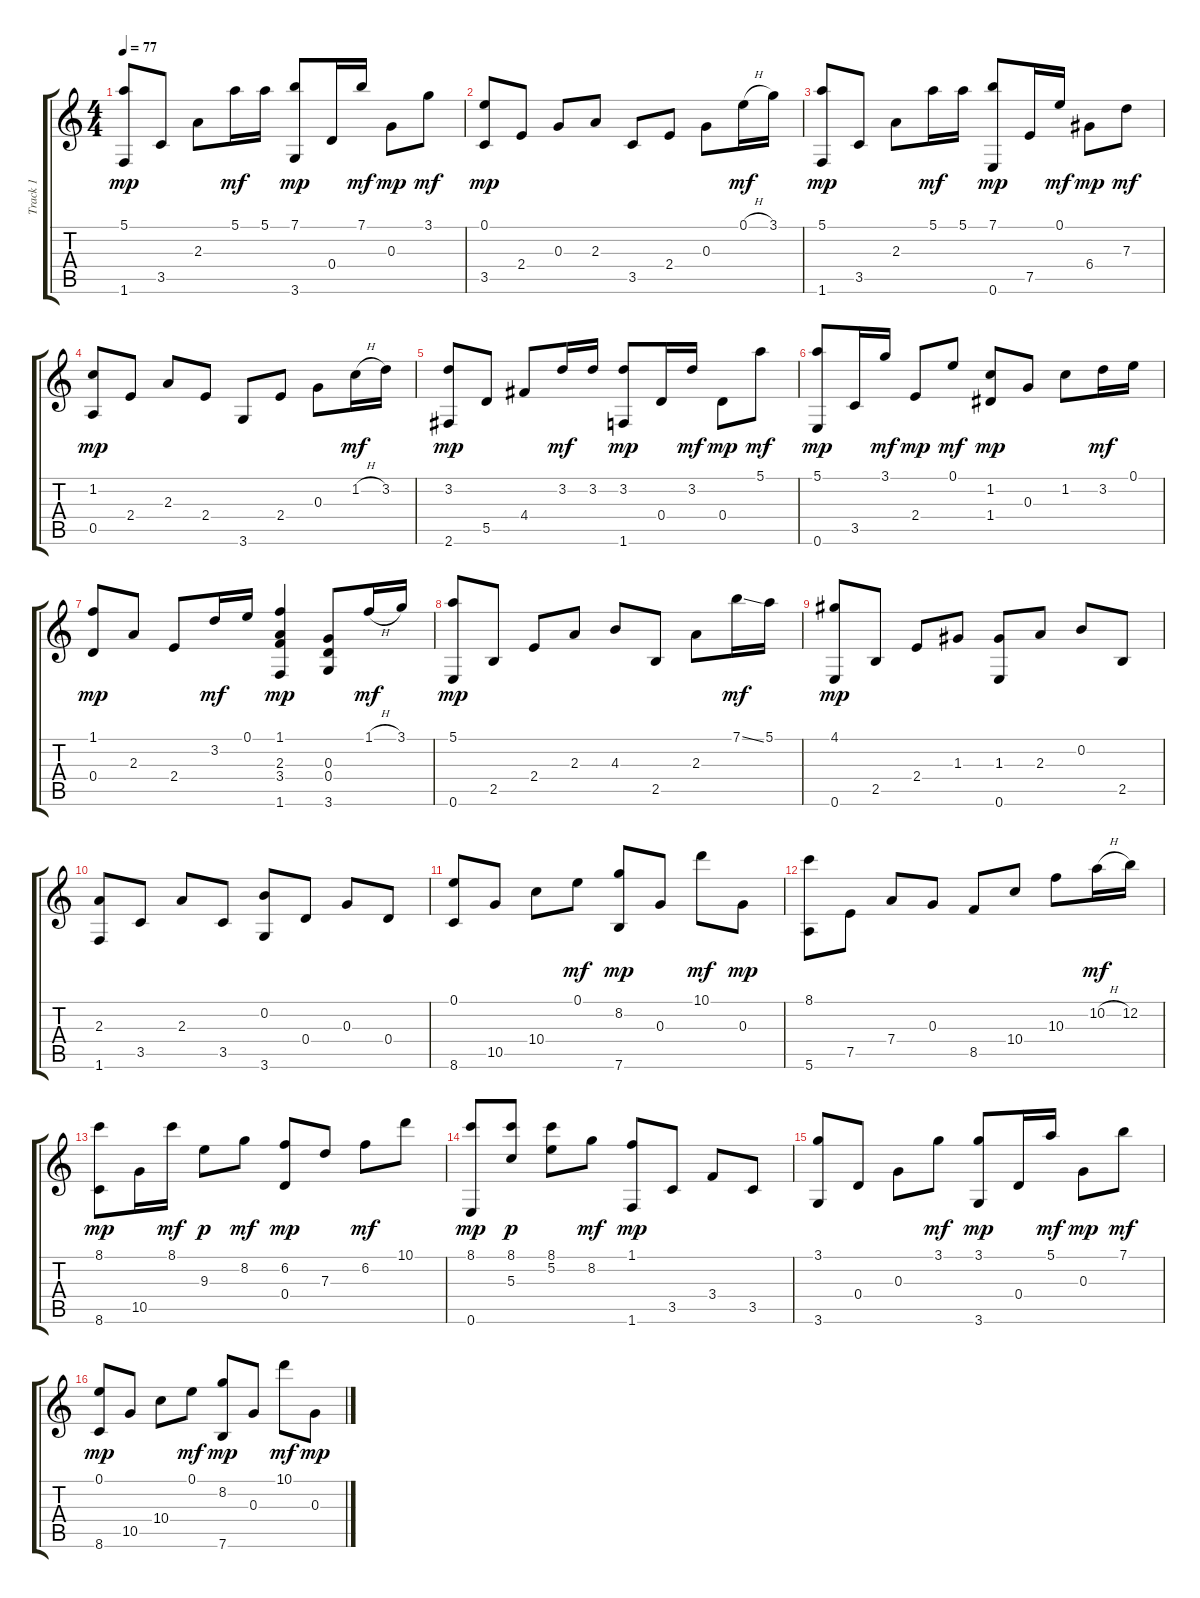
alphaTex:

\track ("Track 1" "Track 1") {instrument acousticguitarsteel}
\staff {score tabs}
\tuning (E4 B3 G3 D3 A2 E2) {hide}
\ts (4 4)
\tempo 77
\clef g2
\ks c
(5.1 1.6).8{dy mp} 3.5.8 2.3.8 5.1.16{dy mf} 5.1.16 (7.1 3.6).8{dy mp} 0.4.16 7.1.16{dy mf} 0.3.8{dy mp} 3.1.8{dy mf} |
(0.1 3.5).8{dy mp} 2.4.8 0.3.8 2.3.8 3.5.8 2.4.8 0.3.8 0.1{h}.16{dy mf} 3.1.16 |
(5.1 1.6).8{dy mp} 3.5.8 2.3.8 5.1.16{dy mf} 5.1.16 (7.1 0.6).8{dy mp} 7.5.16 0.1.16{dy mf} 6.4.8{dy mp} 7.3.8{dy mf} |
(1.2 0.5).8{dy mp} 2.4.8 2.3.8 2.4.8 3.6.8 2.4.8 0.3.8 1.2{h}.16{dy mf} 3.2.16 |
(3.2 2.6).8{dy mp} 5.5.8 4.4.8 3.2.16{dy mf} 3.2.16 (3.2 1.6).8{dy mp} 0.4.16 3.2.16{dy mf} 0.4.8{dy mp} 5.1.8{dy mf} |
(5.1 0.6).8{dy mp} 3.5.16 3.1.16{dy mf} 2.4.8{dy mp} 0.1.8{dy mf} (1.2 1.4).8{dy mp} 0.3.8 1.2.8 3.2.16{dy mf} 0.1.16 |
(1.1 0.4).8{dy mp} 2.3.8 2.4.8 3.2.16{dy mf} 0.1.16 (1.1 2.3 3.4 1.6).4{dy mp} (0.3 0.4 3.6).8 1.1{h}.16{dy mf} 3.1.16 |
(5.1 0.6).8{dy mp} 2.5.8 2.4.8 2.3.8 4.3.8 2.5.8 2.3.8 7.1{ss}.16{dy mf} 5.1.16 |
(4.1 0.6).8{dy mp} 2.5.8 2.4.8 1.3.8 (1.3 0.6).8 2.3.8 0.2.8 2.5.8 |
(2.3 1.6).8 3.5.8 2.3.8 3.5.8 (0.2 3.6).8 0.4.8 0.3.8 0.4.8 |
(0.1 8.6).8 10.5.8 10.4.8 0.1.8{dy mf} (8.2 7.6).8{dy mp} 0.3.8 10.1.8{dy mf} 0.3.8{dy mp} |
(8.1 5.6).8 7.5.8 7.4.8 0.3.8 8.5.8 10.4.8 10.3.8 10.2{h}.16{dy mf} 12.2.16 |
(8.1 8.6).8{dy mp} 10.5.16 8.1.16{dy mf} 9.3.8{dy p} 8.2.8{dy mf} (6.2 0.4).8{dy mp} 7.3.8 6.2.8{dy mf} 10.1.8 |
(8.1 0.6).8{dy mp} (8.1 5.3).8{dy p} (8.1 5.2).8 8.2.8{dy mf} (1.1 1.6).8{dy mp} 3.5.8 3.4.8 3.5.8 |
(3.1 3.6).8 0.4.8 0.3.8 3.1.8{dy mf} (3.1 3.6).8{dy mp} 0.4.16 5.1.16{dy mf} 0.3.8{dy mp} 7.1.8{dy mf} |
(0.1 8.6).8{dy mp} 10.5.8 10.4.8 0.1.8{dy mf} (8.2 7.6).8{dy mp} 0.3.8 10.1.8{dy mf} 0.3.8{dy mp}
